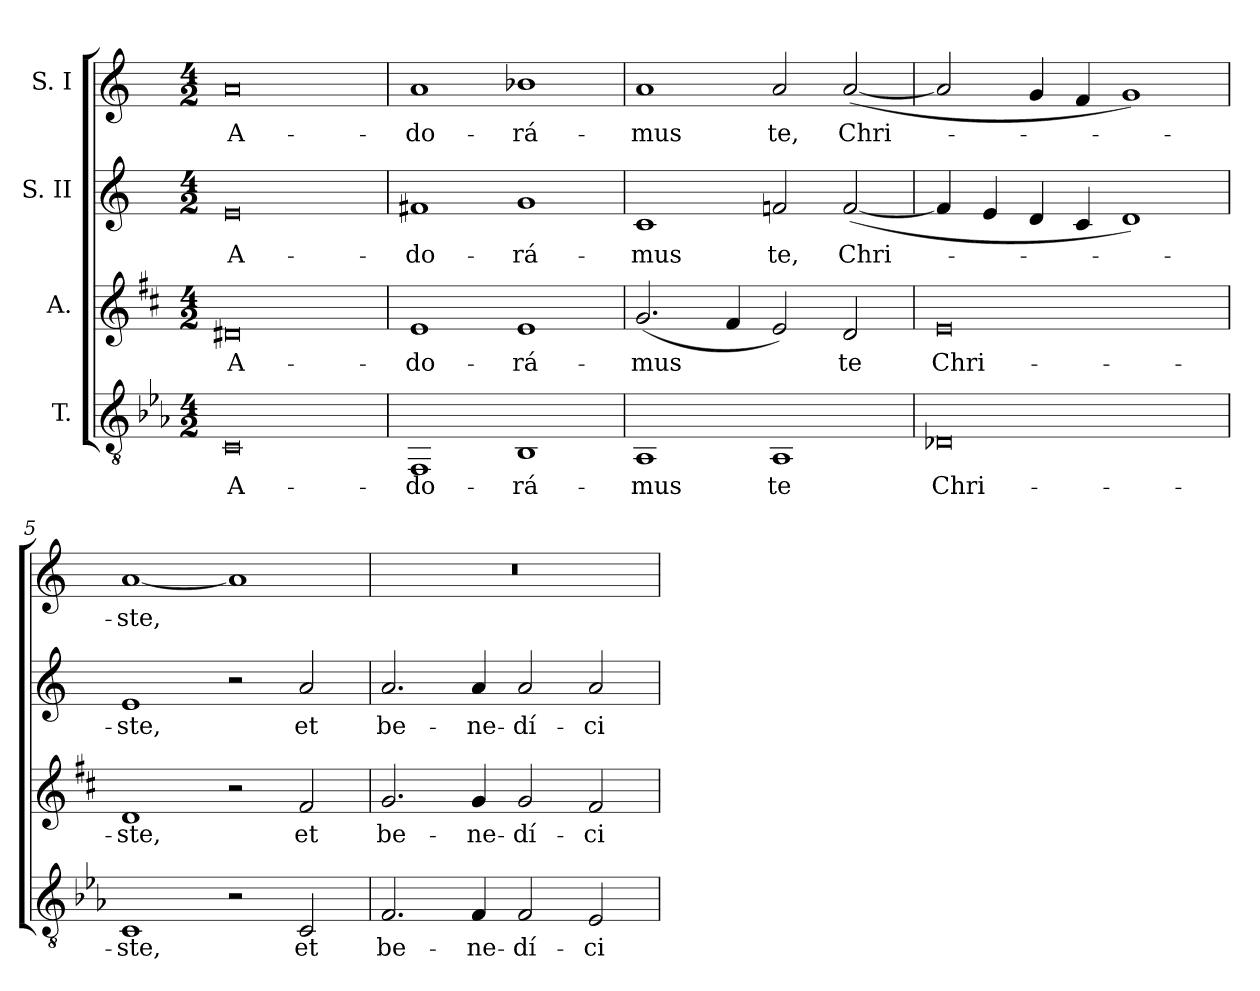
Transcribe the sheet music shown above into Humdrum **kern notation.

**kern	**text	**kern	**text	**kern	**text	**kern	**text
*part4	*part4	*part3	*part3	*part2	*part2	*part1	*part1
*staff4	*staff4	*staff3	*staff3	*staff2	*staff2	*staff1	*staff1
*I"T.	*	*I"A.	*	*I"S. II	*	*I"S. I	*
!!LO:PB:g=z
*clefGv2	*	*clefG2	*	*clefG2	*	*clefG2	*
*ITrd2c3	*	*ITrd1c2	*	*	*	*	*
*k[]	*	*k[]	*	*k[]	*	*k[]	*
*C:	*	*C:	*	*C:	*	*C:	*
*M4/2	*	*M4/2	*	*M4/2	*	*M4/2	*
*MM200	*	*MM200	*	*MM200	*	*MM200	*
=1	=1	=1	=1	=1	=1	=1	=1
!	!LO:LY:b:color=#000000	!	!	!	!	!	!
!	!	!	!LO:LY:b:color=#000000	!	!	!	!
!	!	!	!	!	!LO:LY:b:color=#000000	!	!
!	!	!	!	!	!	!	!LO:LY:b:color=#000000
0AAi	A-	0c#Xi	A-	0ei	A-	0ai	A-
=2	=2	=2	=2	=2	=2	=2	=2
!	!LO:LY:b:color=#000000	!	!	!	!	!	!
!	!	!	!LO:LY:b:color=#000000	!	!	!	!
!	!	!	!	!	!LO:LY:b:color=#000000	!	!
!	!	!	!	!	!	!	!LO:LY:b:color=#000000
1DDi	-do-	1di	-do-	1f#Xi	-do-	1ai	-do-
!	!LO:LY:b:color=#000000	!	!	!	!	!	!
!	!	!	!LO:LY:b:color=#000000	!	!	!	!
!	!	!	!	!	!LO:LY:b:color=#000000	!	!
!	!	!	!	!	!	!	!LO:LY:b:color=#000000
1GGi	-rá-	1di	-rá-	1gi	-rá-	1b-Xi	-rá-
=3	=3	=3	=3	=3	=3	=3	=3
!	!LO:LY:b:color=#000000	!	!	!	!	!	!
!	!	!	!LO:LY:b:color=#000000	!	!	!	!
!	!	!	!	!	!LO:LY:b:color=#000000	!	!
!	!	!	!	!	!	!	!LO:LY:b:color=#000000
1FFi	-mus	(2.fi/	-mus	1ci	-mus	1ai	-mus
.	.	4ei/	.	.	.	.	.
!	!LO:LY:b:color=#000000	!	!	!	!	!	!
!	!	!	!	!	!LO:LY:b:color=#000000	!	!
!	!	!	!	!	!	!	!LO:LY:b:color=#000000
1FFi	te	2di/)	.	2fni/	te,	2ai/	te,
!	!	!	!LO:LY:b:color=#000000	!	!	!	!
!	!	!	!	!	!LO:LY:b:color=#000000	!	!
!	!	!	!	!	!	!	!LO:LY:b:color=#000000
.	.	2ci/	te	([2fi/	Chri-	([2ai/	Chri-
=4	=4	=4	=4	=4	=4	=4	=4
!	!LO:LY:b:color=#000000	!	!	!	!	!	!
!	!	!	!LO:LY:b:color=#000000	!	!	!	!
0BB-Xi	Chri-	0di	Chri-	4fi/]	.	2ai/]	.
.	.	.	.	4ei/	.	.	.
.	.	.	.	4di/	.	4gi/	.
.	.	.	.	4ci/	.	4fi/	.
.	.	.	.	1di)	.	1gi)	.
!!LO:LB:g=z
=5	=5	=5	=5	=5	=5	=5	=5
!	!LO:LY:b:color=#000000	!	!	!	!	!	!
!	!	!	!LO:LY:b:color=#000000	!	!	!	!
!	!	!	!	!	!LO:LY:b:color=#000000	!	!
!	!	!	!	!	!	!	!LO:LY:b:color=#000000
1AAi	-ste,	1ci	-ste,	1ei	ste,	[1ai	ste,
2r	.	2r	.	2r	.	1ai]	.
!	!LO:LY:b:color=#000000	!	!	!	!	!	!
!	!	!	!LO:LY:b:color=#000000	!	!	!	!
!	!	!	!	!	!LO:LY:b:color=#000000	!	!
2AAi/	et	2ei/	et	2ai/	et	.	.
=6	=6	=6	=6	=6	=6	=6	=6
!	!LO:LY:b:color=#000000	!	!	!	!	!	!
!	!	!	!LO:LY:b:color=#000000	!	!	!	!
!	!	!	!	!	!LO:LY:b:color=#000000	!LO:N:vis=1	!
2.Di/	be-	2.fi/	be-	2.ai/	be-	0r	.
!	!LO:LY:b:color=#000000	!	!	!	!	!	!
!	!	!	!LO:LY:b:color=#000000	!	!	!	!
!	!	!	!	!	!LO:LY:b:color=#000000	!	!
4Di/	-ne-	4fi/	-ne-	4ai/	-ne-	.	.
!	!LO:LY:b:color=#000000	!	!	!	!	!	!
!	!	!	!LO:LY:b:color=#000000	!	!	!	!
!	!	!	!	!	!LO:LY:b:color=#000000	!	!
2Di/	-dí-	2fi/	-dí-	2ai/	-dí-	.	.
!	!LO:LY:b:color=#000000	!	!	!	!	!	!
!	!	!	!LO:LY:b:color=#000000	!	!	!	!
!	!	!	!	!	!LO:LY:b:color=#000000	!	!
2Ci/	-ci-	2ei/	-ci-	2ai/	-ci-	.	.
=	=	=	=	=	=	=	=
*-	*-	*-	*-	*-	*-	*-	*-
